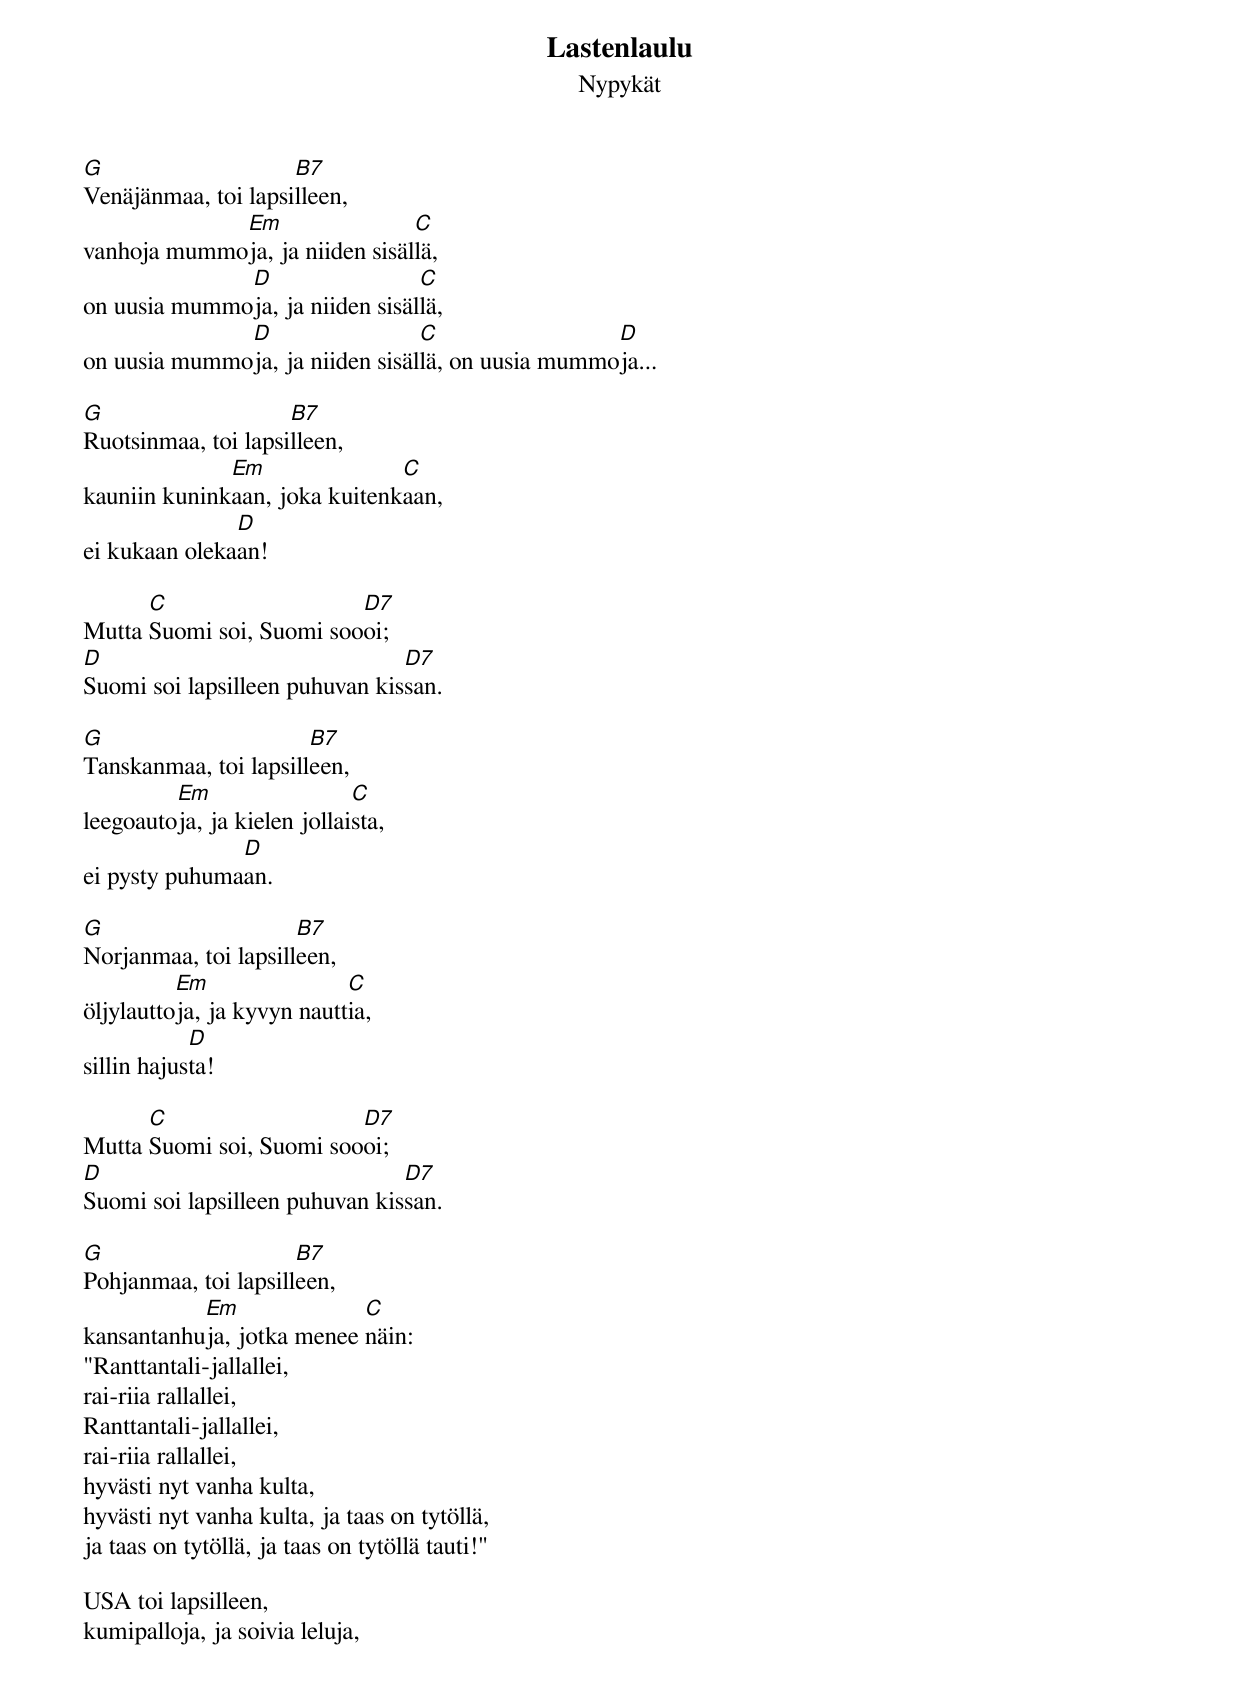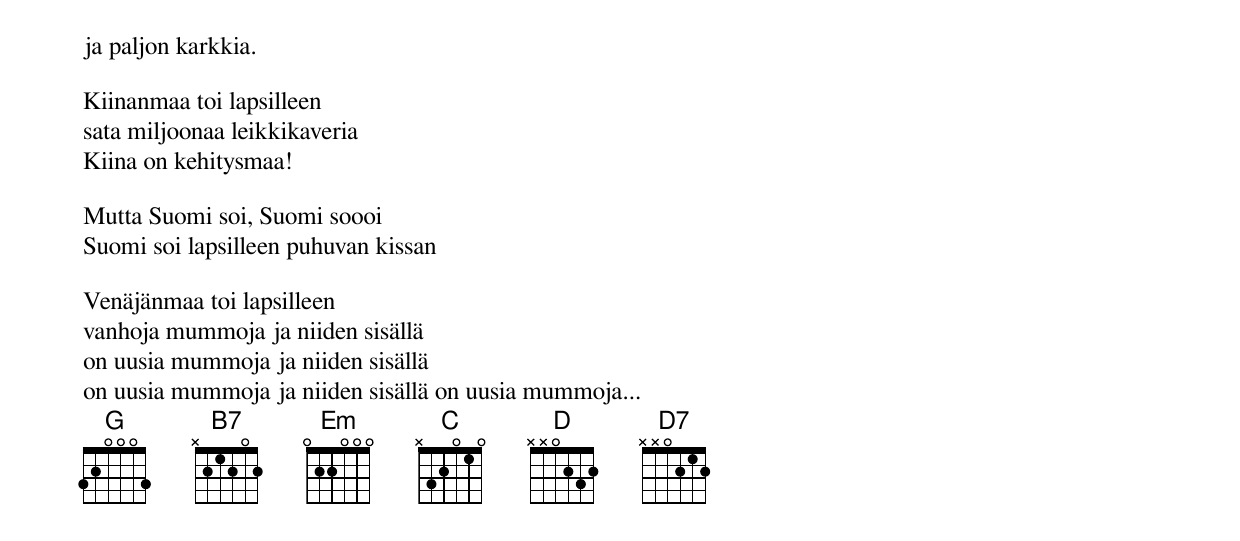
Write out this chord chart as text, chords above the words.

Lastenlaulu
Nypykät

G                    B7
Venäjänmaa, toi lapsilleen,
             Em                 C
vanhoja mummoja, ja niiden sisällä,
              D                  C
on uusia mummoja, ja niiden sisällä,
              D                  C                 D
on uusia mummoja, ja niiden sisällä, on uusia mummoja...

G                    B7
Ruotsinmaa, toi lapsilleen,
              Em               C
kauniin kuninkaan, joka kuitenkaan,
               D
ei kukaan olekaan!

      C                   D7
Mutta Suomi soi, Suomi soooi;
D                               D7
Suomi soi lapsilleen puhuvan kissan.

G                      B7
Tanskanmaa, toi lapsilleen,
         Em                  C
leegoautoja, ja kielen jollaista,
               D
ei pysty puhumaan.

G                     B7
Norjanmaa, toi lapsilleen,
          Em                C
öljylauttoja, ja kyvyn nauttia,
            D
sillin hajusta!

      C                   D7
Mutta Suomi soi, Suomi soooi;
D                               D7
Suomi soi lapsilleen puhuvan kissan.

G                     B7
Pohjanmaa, toi lapsilleen,
           Em              C
kansantanhuja, jotka menee näin:
"Ranttantali-jallallei,
rai-riia rallallei,
Ranttantali-jallallei,
rai-riia rallallei,
hyvästi nyt vanha kulta,
hyvästi nyt vanha kulta, ja taas on tytöllä,
ja taas on tytöllä, ja taas on tytöllä tauti!"

USA toi lapsilleen,
kumipalloja, ja soivia leluja,
ja paljon karkkia.

Kiinanmaa toi lapsilleen
sata miljoonaa leikkikaveria
Kiina on kehitysmaa!

Mutta Suomi soi, Suomi soooi
Suomi soi lapsilleen puhuvan kissan

Venäjänmaa toi lapsilleen
vanhoja mummoja ja niiden sisällä
on uusia mummoja ja niiden sisällä
on uusia mummoja ja niiden sisällä on uusia mummoja...
